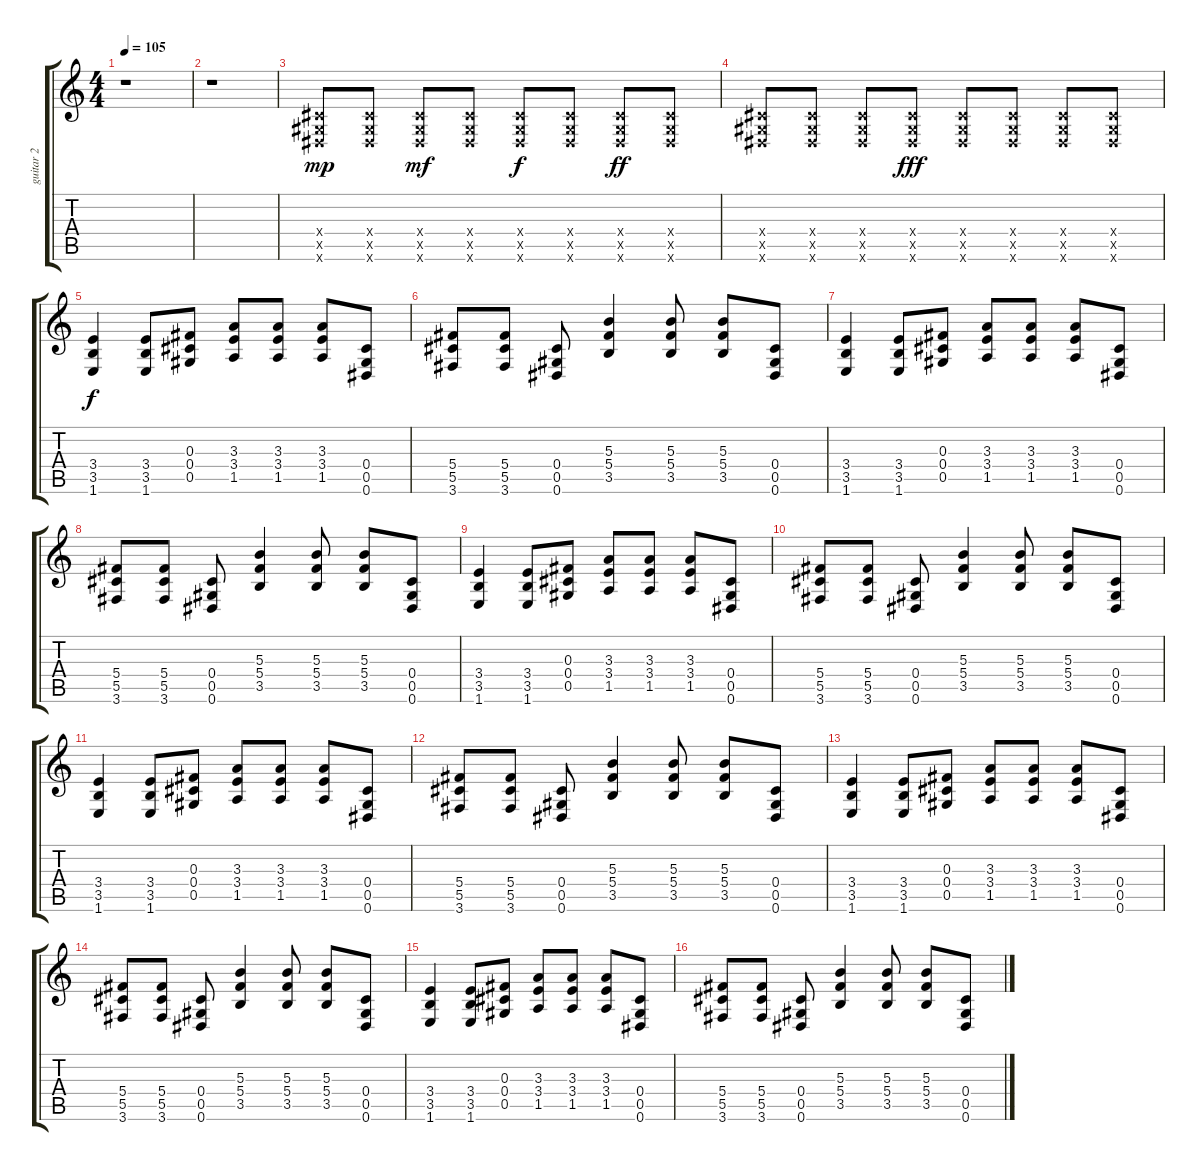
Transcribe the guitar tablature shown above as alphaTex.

\track ("guitar 2" "guitar 2") {instrument overdrivenguitar}
\staff {score tabs}
\tuning (Eb4 Bb3 Gb3 Db3 Ab2 Eb2) {hide}
\ts (4 4)
\tempo 105
\clef g2
\ks c
r.1{dy f} |
r.1 |
(0.4{x} 0.5{x} 0.6{x}).8{dy mp} (0.4{x} 0.5{x} 0.6{x}).8 (0.4{x} 0.5{x} 0.6{x}).8{dy mf} (0.4{x} 0.5{x} 0.6{x}).8 (0.4{x} 0.5{x} 0.6{x}).8{dy f} (0.4{x} 0.5{x} 0.6{x}).8 (0.4{x} 0.5{x} 0.6{x}).8{dy ff} (0.4{x} 0.5{x} 0.6{x}).8 |
(0.4{x} 0.5{x} 0.6{x}).8 (0.4{x} 0.5{x} 0.6{x}).8 (0.4{x} 0.5{x} 0.6{x}).8 (0.4{x} 0.5{x} 0.6{x}).8{dy fff} (0.4{x} 0.5{x} 0.6{x}).8 (0.4{x} 0.5{x} 0.6{x}).8 (0.4{x} 0.5{x} 0.6{x}).8 (0.4{x} 0.5{x} 0.6{x}).8 |
(3.4 3.5 1.6).4{dy f} (3.4 3.5 1.6).8 (0.3 0.4 0.5).8 (3.3 3.4 1.5).8 (3.3 3.4 1.5).8 (3.3 3.4 1.5).8 (0.4 0.5 0.6).8 |
(5.4 5.5 3.6).8 (5.4 5.5 3.6).8 (0.4 0.5 0.6).8 (5.3 5.4 3.5).4 (5.3 5.4 3.5).8 (5.3 5.4 3.5).8 (0.4 0.5 0.6).8 |
(3.4 3.5 1.6).4 (3.4 3.5 1.6).8 (0.3 0.4 0.5).8 (3.3 3.4 1.5).8 (3.3 3.4 1.5).8 (3.3 3.4 1.5).8 (0.4 0.5 0.6).8 |
(5.4 5.5 3.6).8 (5.4 5.5 3.6).8 (0.4 0.5 0.6).8 (5.3 5.4 3.5).4 (5.3 5.4 3.5).8 (5.3 5.4 3.5).8 (0.4 0.5 0.6).8 |
(3.4 3.5 1.6).4 (3.4 3.5 1.6).8 (0.3 0.4 0.5).8 (3.3 3.4 1.5).8 (3.3 3.4 1.5).8 (3.3 3.4 1.5).8 (0.4 0.5 0.6).8 |
(5.4 5.5 3.6).8 (5.4 5.5 3.6).8 (0.4 0.5 0.6).8 (5.3 5.4 3.5).4 (5.3 5.4 3.5).8 (5.3 5.4 3.5).8 (0.4 0.5 0.6).8 |
(3.4 3.5 1.6).4 (3.4 3.5 1.6).8 (0.3 0.4 0.5).8 (3.3 3.4 1.5).8 (3.3 3.4 1.5).8 (3.3 3.4 1.5).8 (0.4 0.5 0.6).8 |
(5.4 5.5 3.6).8 (5.4 5.5 3.6).8 (0.4 0.5 0.6).8 (5.3 5.4 3.5).4 (5.3 5.4 3.5).8 (5.3 5.4 3.5).8 (0.4 0.5 0.6).8 |
(3.4 3.5 1.6).4 (3.4 3.5 1.6).8 (0.3 0.4 0.5).8 (3.3 3.4 1.5).8 (3.3 3.4 1.5).8 (3.3 3.4 1.5).8 (0.4 0.5 0.6).8 |
(5.4 5.5 3.6).8 (5.4 5.5 3.6).8 (0.4 0.5 0.6).8 (5.3 5.4 3.5).4 (5.3 5.4 3.5).8 (5.3 5.4 3.5).8 (0.4 0.5 0.6).8 |
(3.4 3.5 1.6).4 (3.4 3.5 1.6).8 (0.3 0.4 0.5).8 (3.3 3.4 1.5).8 (3.3 3.4 1.5).8 (3.3 3.4 1.5).8 (0.4 0.5 0.6).8 |
(5.4 5.5 3.6).8 (5.4 5.5 3.6).8 (0.4 0.5 0.6).8 (5.3 5.4 3.5).4 (5.3 5.4 3.5).8 (5.3 5.4 3.5).8 (0.4 0.5 0.6).8
